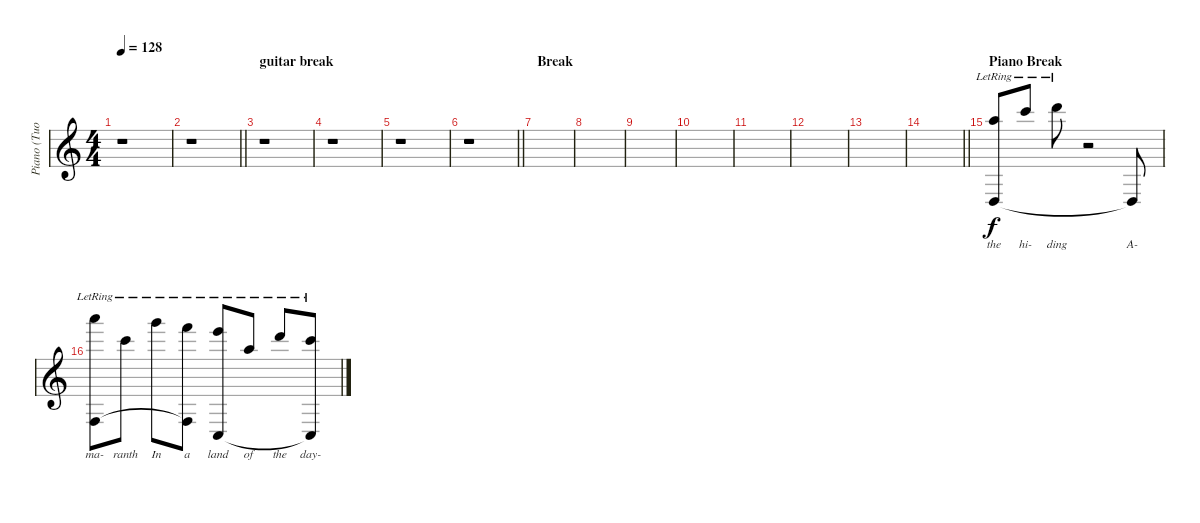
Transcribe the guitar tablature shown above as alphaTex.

\track ("Piano (Tuomas)" "Piano (Tuo") {instrument acousticgrandpiano}
\staff {score}
\tuning (E4 B3 G3 D3 A2 E2) {hide}
\ts (4 4)
\tempo 128
\clef g2
\ks c
r.1{dy f} |
\barLineRight lightlight
r.1 |
\section ("" "guitar break")
r.1 |
r.1 |
r.1 |
\barLineRight lightlight
r.1 |
\section ("" "Break")
|
|
|
|
|
|
|
\barLineRight lightlight
|
\section ("" "Piano Break")
(17.1{lr} 0.4).8{lyrics (0 "the") lyrics (1 "") lyrics (2 "") lyrics (3 "") lyrics (4 "") volume 13 instrument acousticgrandpiano} 20.1{lr}.8{lyrics (0 "hi-") lyrics (1 "") lyrics (2 "") lyrics (3 "") lyrics (4 "")} 22.1{lr}.8{lyrics (0 "ding") lyrics (1 "") lyrics (2 "") lyrics (3 "") lyrics (4 "")} r.2 0.4{t}.8{lyrics (0 "A-") lyrics (1 "") lyrics (2 "") lyrics (3 "") lyrics (4 "")} |
(29.1{lr} 3.4).8{lyrics (0 "ma-") lyrics (1 "") lyrics (2 "") lyrics (3 "") lyrics (4 "")} 20.1{lr}.8{lyrics (0 "ranth") lyrics (1 "") lyrics (2 "") lyrics (3 "") lyrics (4 "")} 27.1{lr}.8{lyrics (0 "In") lyrics (1 "") lyrics (2 "") lyrics (3 "") lyrics (4 "")} (25.1{lr} 3.4{t}).8{lyrics (0 "a") lyrics (1 "") lyrics (2 "") lyrics (3 "") lyrics (4 "")} (24.1{lr} 3.5).8{lyrics (0 "land") lyrics (1 "") lyrics (2 "") lyrics (3 "") lyrics (4 "")} 17.1{lr}.8{lyrics (0 "of") lyrics (1 "") lyrics (2 "") lyrics (3 "") lyrics (4 "")} 22.1{lr}.8{lyrics (0 "the") lyrics (1 "") lyrics (2 "") lyrics (3 "") lyrics (4 "")} (20.1{lr} 3.5{t}).8{lyrics (0 "day-") lyrics (1 "") lyrics (2 "") lyrics (3 "") lyrics (4 "")}
